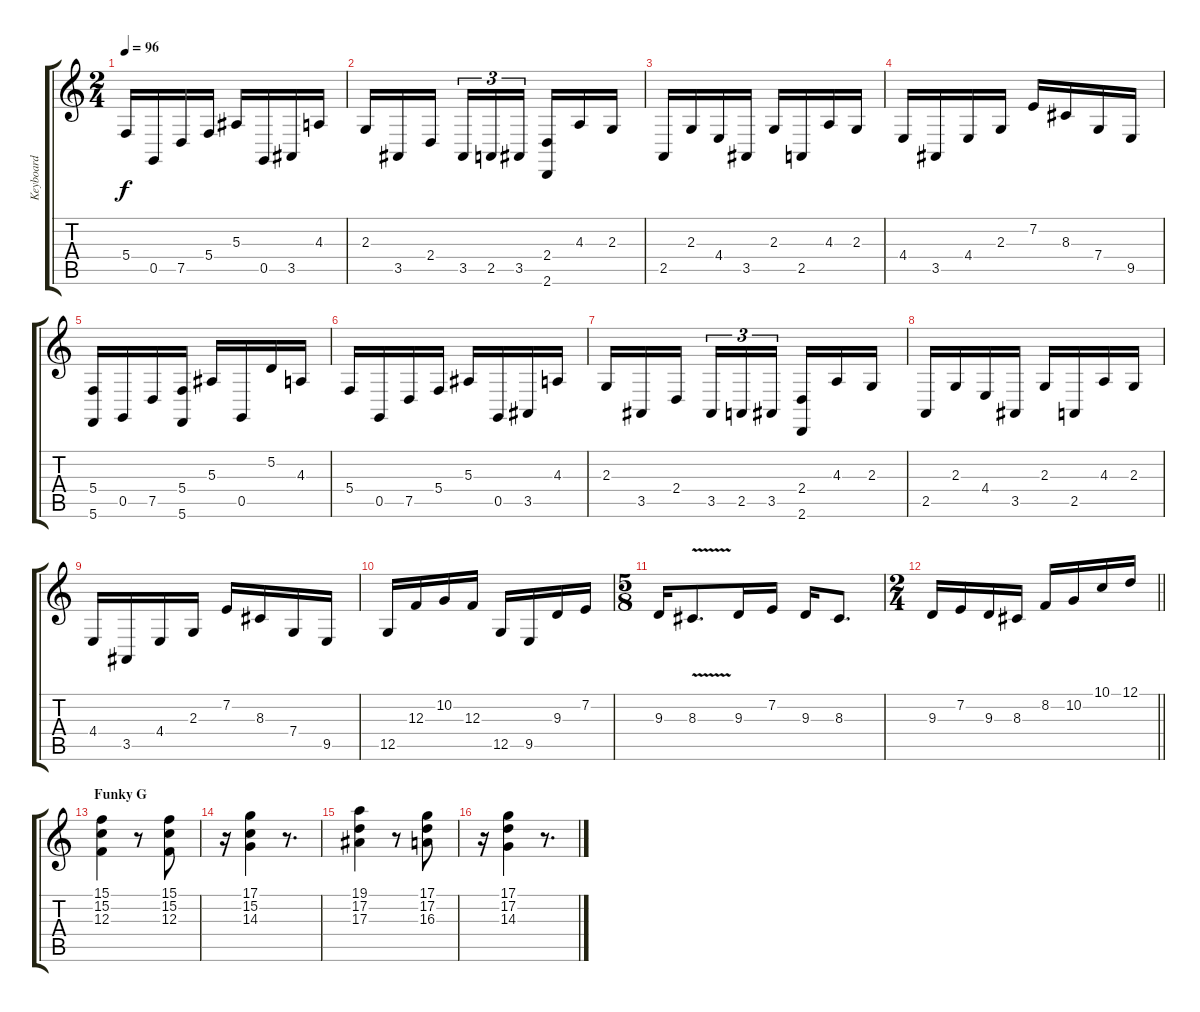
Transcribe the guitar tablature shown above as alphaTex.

\track ("Keyboard" "Keyboard") {instrument lead2sawtooth}
\staff {score tabs}
\tuning (D4 A3 F3 C3 G2 C2) {hide}
\ts (2 4)
\tempo 96
\clef g2
\ks c
5.4.16{dy f} 0.5.16 7.5.16 5.4.16 5.3.16 0.5.16 3.5.16 4.3.16 |
2.3.16 3.5.16 2.4.16{beam splitsecondary} 3.5.16{tu (3 2)} 2.5.16{tu (3 2)} 3.5.16{tu (3 2) beam splitsecondary} (2.4 2.6).16 4.3.16 2.3.16 |
2.5.16 2.3.16 4.4.16 3.5.16 2.3.16 2.5.16 4.3.16 2.3.16 |
4.4.16 3.5.16 4.4.16 2.3.16 7.2.16 8.3.16 7.4.16 9.5.16 |
(5.4 5.6).16 0.5.16 7.5.16 (5.4 5.6).16 5.3.16 0.5.16 5.2.16 4.3.16 |
5.4.16 0.5.16 7.5.16 5.4.16 5.3.16 0.5.16 3.5.16 4.3.16 |
2.3.16 3.5.16 2.4.16{beam splitsecondary} 3.5.16{tu (3 2)} 2.5.16{tu (3 2)} 3.5.16{tu (3 2) beam splitsecondary} (2.4 2.6).16 4.3.16 2.3.16 |
2.5.16 2.3.16 4.4.16 3.5.16 2.3.16 2.5.16 4.3.16 2.3.16 |
4.4.16 3.5.16 4.4.16 2.3.16 7.2.16 8.3.16 7.4.16 9.5.16 |
12.5.16 12.3.16 10.2.16 12.3.16 12.5.16 9.5.16 9.3.16 7.2.16 |
\ts (5 8)
9.3.16 8.3{v}.8{d} 9.3.16 7.2.16 9.3.16 8.3.8{d} |
\ts (2 4)
\barLineRight lightlight
9.3.16 7.2.16 9.3.16 8.3.16 8.2.16 10.2.16 10.1.16 12.1.16 |
\section ("" "Funky G")
(15.1 15.2 12.3).4{volume 11 instrument rockorgan} r.8 (15.1 15.2 12.3).8 |
r.16 (17.1 15.2 14.3).4 r.8{d} |
(19.1 17.2 17.3).4 r.8 (17.1 17.2 16.3).8 |
r.16 (17.1 17.2 14.3).4 r.8{d}
